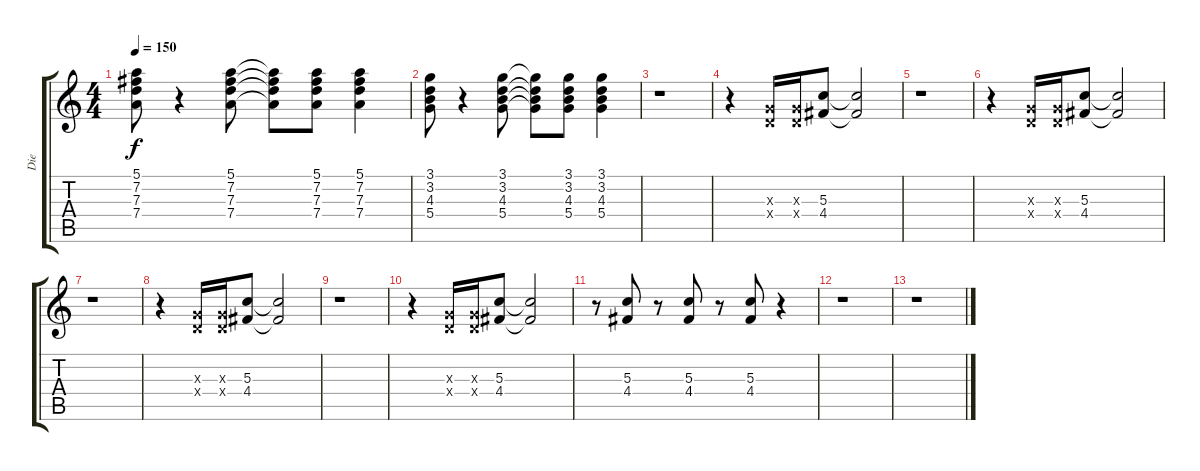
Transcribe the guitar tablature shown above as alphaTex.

\track ("Die" "Die") {instrument distortionguitar}
\staff {score tabs}
\tuning (E4 B3 G3 D3 A2 E2) {hide}
\ts (4 4)
\tempo 150
\clef g2
\ks c
(5.1 7.2 7.3 7.4).8{dy f} r.4 (5.1 7.2 7.3 7.4).8 (5.1{t} 7.2{t} 7.3{t} 7.4{t}).8 (5.1 7.2 7.3 7.4).8 (5.1 7.2 7.3 7.4).4 |
(3.1 3.2 4.3 5.4).8 r.4 (3.1 3.2 4.3 5.4).8 (3.1{t} 3.2{t} 4.3{t} 5.4{t}).8 (3.1 3.2 4.3 5.4).8 (3.1 3.2 4.3 5.4).4 |
r.1 |
r.4 (0.3{x} 0.4{x}).16 (0.3{x} 0.4{x}).16 (5.3 4.4).8 (5.3{t} 4.4{t}).2 |
r.1 |
r.4 (0.3{x} 0.4{x}).16 (0.3{x} 0.4{x}).16 (5.3 4.4).8 (5.3{t} 4.4{t}).2 |
r.1 |
r.4 (0.3{x} 0.4{x}).16 (0.3{x} 0.4{x}).16 (5.3 4.4).8 (5.3{t} 4.4{t}).2 |
r.1 |
r.4 (0.3{x} 0.4{x}).16 (0.3{x} 0.4{x}).16 (5.3 4.4).8 (5.3{t} 4.4{t}).2 |
r.8 (5.3 4.4).8 r.8 (5.3 4.4).8 r.8 (5.3 4.4).8 r.4 |
r.1 |
r.1
